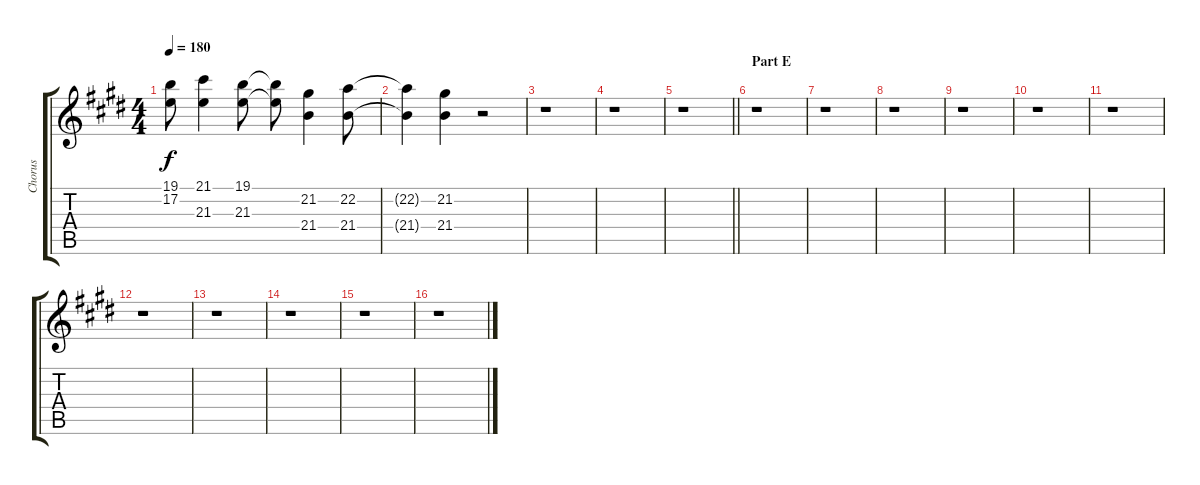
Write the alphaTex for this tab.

\track ("Chorus" "Chorus") {instrument trumpet}
\staff {score tabs}
\tuning (E4 B3 G3 D3 A2 E2) {hide}
\ts (4 4)
\tempo 180
\clef g2
\ks e
(19.1 17.2).8{dy f} (21.1 21.3).4 (19.1 21.3).8 (19.1{t} 21.3{t}).8 (21.2 21.4).4 (22.2 21.4).8 |
(22.2{t} 21.4{t}).4 (21.2 21.4).4 r.2 |
r.1 |
r.1 |
\barLineRight lightlight
r.1 |
\section ("" "Part E")
r.1 |
r.1 |
r.1 |
r.1 |
r.1 |
r.1 |
r.1 |
r.1 |
r.1 |
r.1 |
r.1
